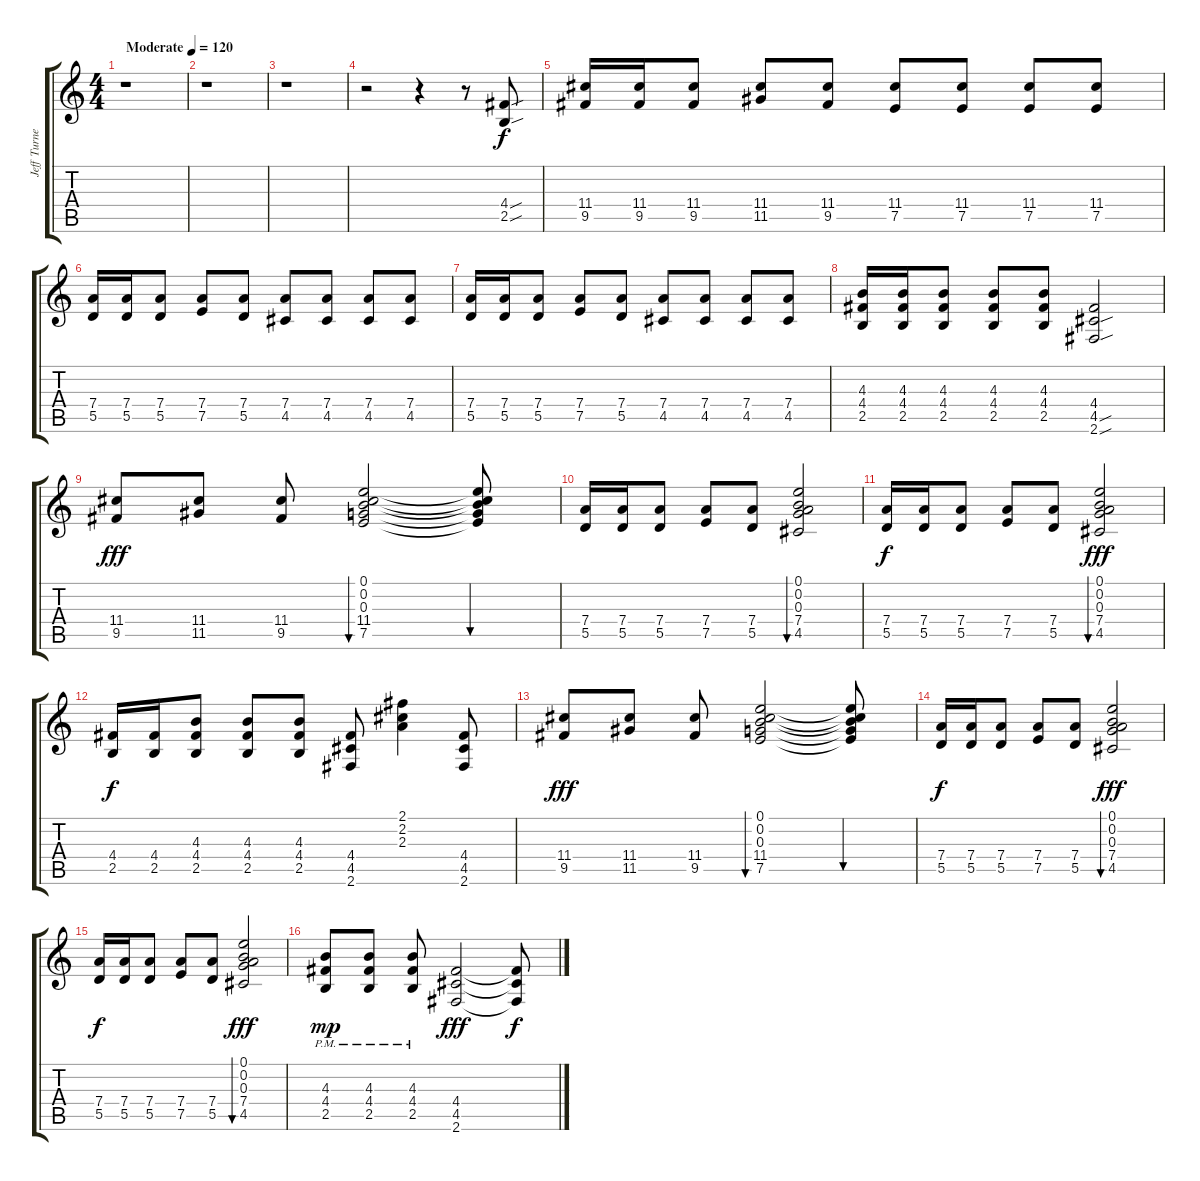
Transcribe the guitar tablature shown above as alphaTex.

\track ("Jeff Turner" "Jeff Turne") {instrument acousticguitarsteel}
\staff {score tabs}
\tuning (E4 B3 G3 D3 A2 E2) {hide}
\ts (4 4)
\tempo (120 "Moderate")
\clef g2
\ks c
r.1{dy f instrument acousticguitarsteel} |
r.1 |
r.1 |
r.2 r.4 r.8 (4.4{sou} 2.5{sou}).8 |
(11.4 9.5).16 (11.4 9.5).16 (11.4 9.5).8 (11.4 11.5).8 (11.4 9.5).8 (11.4 7.5).8 (11.4 7.5).8 (11.4 7.5).8 (11.4 7.5).8 |
(7.4 5.5).16 (7.4 5.5).16 (7.4 5.5).8 (7.4 7.5).8 (7.4 5.5).8 (7.4 4.5).8 (7.4 4.5).8 (7.4 4.5).8 (7.4 4.5).8 |
(7.4 5.5).16 (7.4 5.5).16 (7.4 5.5).8 (7.4 7.5).8 (7.4 5.5).8 (7.4 4.5).8 (7.4 4.5).8 (7.4 4.5).8 (7.4 4.5).8 |
(4.3 4.4 2.5).16 (4.3 4.4 2.5).16 (4.3 4.4 2.5).8 (4.3 4.4 2.5).8 (4.3 4.4 2.5).8 (4.4 4.5{sou} 2.6{sou}).2 |
(11.4 9.5).8{dy fff} (11.4 11.5).8 (11.4 9.5).8 (0.1 0.2 0.3 11.4 7.5).2{bu 60} (0.1{t} 0.2{t} 0.3{t} 11.4{t} 7.5{t}).8{bu 60} |
(7.4 5.5).16 (7.4 5.5).16 (7.4 5.5).8 (7.4 7.5).8 (7.4 5.5).8 (0.1 0.2 0.3 7.4 4.5).2{bu 60} |
(7.4 5.5).16{dy f} (7.4 5.5).16 (7.4 5.5).8 (7.4 7.5).8 (7.4 5.5).8 (0.1 0.2 0.3 7.4 4.5).2{bu 60 dy fff} |
(4.4 2.5).16{dy f} (4.4 2.5).16 (4.3 4.4 2.5).8 (4.3 4.4 2.5).8 (4.3 4.4 2.5).8 (4.4 4.5 2.6).8 (2.1 2.2 2.3).4 (4.4 4.5 2.6).8 |
(11.4 9.5).8{dy fff} (11.4 11.5).8 (11.4 9.5).8 (0.1 0.2 0.3 11.4 7.5).2{bu 60} (0.1{t} 0.2{t} 0.3{t} 11.4{t} 7.5{t}).8{bu 60} |
(7.4 5.5).16{dy f} (7.4 5.5).16 (7.4 5.5).8 (7.4 7.5).8 (7.4 5.5).8 (0.1 0.2 0.3 7.4 4.5).2{bu 60 dy fff} |
(7.4 5.5).16{dy f} (7.4 5.5).16 (7.4 5.5).8 (7.4 7.5).8 (7.4 5.5).8 (0.1 0.2 0.3 7.4 4.5).2{bu 60 dy fff} |
(4.3 4.4 2.5{pm}).8{dy mp} (4.3 4.4 2.5{pm}).8 (4.3 4.4 2.5{pm}).8 (4.4 4.5 2.6).2{dy fff} (4.4{t} 4.5{t} 2.6{t}).8{dy f}
